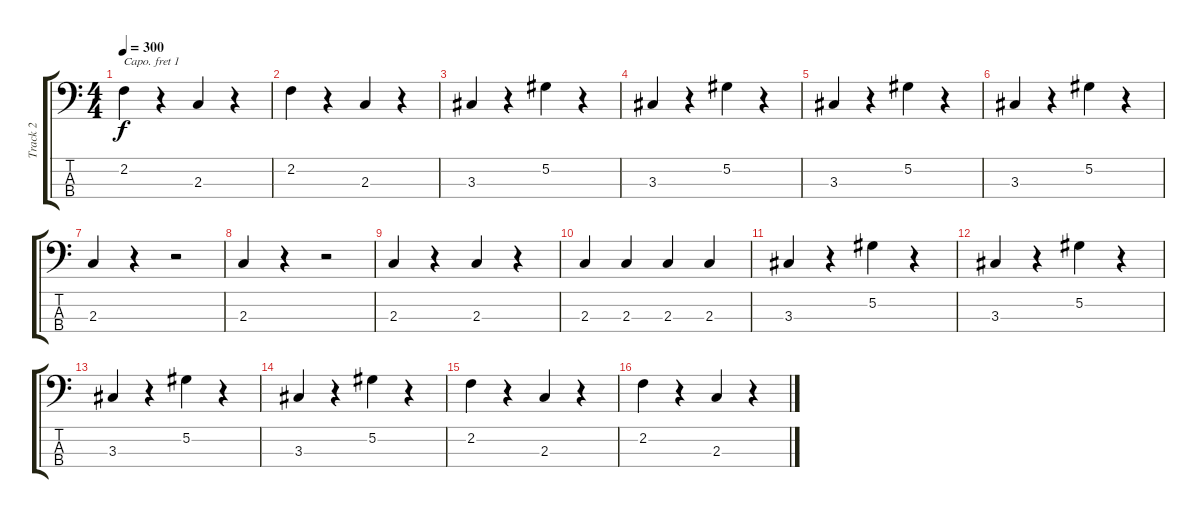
\track ("Track 2" "Track 2") {instrument fretlessbass}
\staff {score tabs}
\capo 1
\tuning (G2 D2 A1 E1) {hide}
\ts (4 4)
\tempo 300
\clef f4
\ks c
2.2.4{dy f} r.4 2.3.4 r.4 |
2.2.4 r.4 2.3.4 r.4 |
3.3.4 r.4 5.2.4 r.4 |
3.3.4 r.4 5.2.4 r.4 |
3.3.4 r.4 5.2.4 r.4 |
3.3.4 r.4 5.2.4 r.4 |
2.3.4 r.4 r.2 |
2.3.4 r.4 r.2 |
2.3.4 r.4 2.3.4 r.4 |
2.3.4 2.3.4 2.3.4 2.3.4 |
3.3.4 r.4 5.2.4 r.4 |
3.3.4 r.4 5.2.4 r.4 |
3.3.4 r.4 5.2.4 r.4 |
3.3.4 r.4 5.2.4 r.4 |
2.2.4 r.4 2.3.4 r.4 |
2.2.4 r.4 2.3.4 r.4
